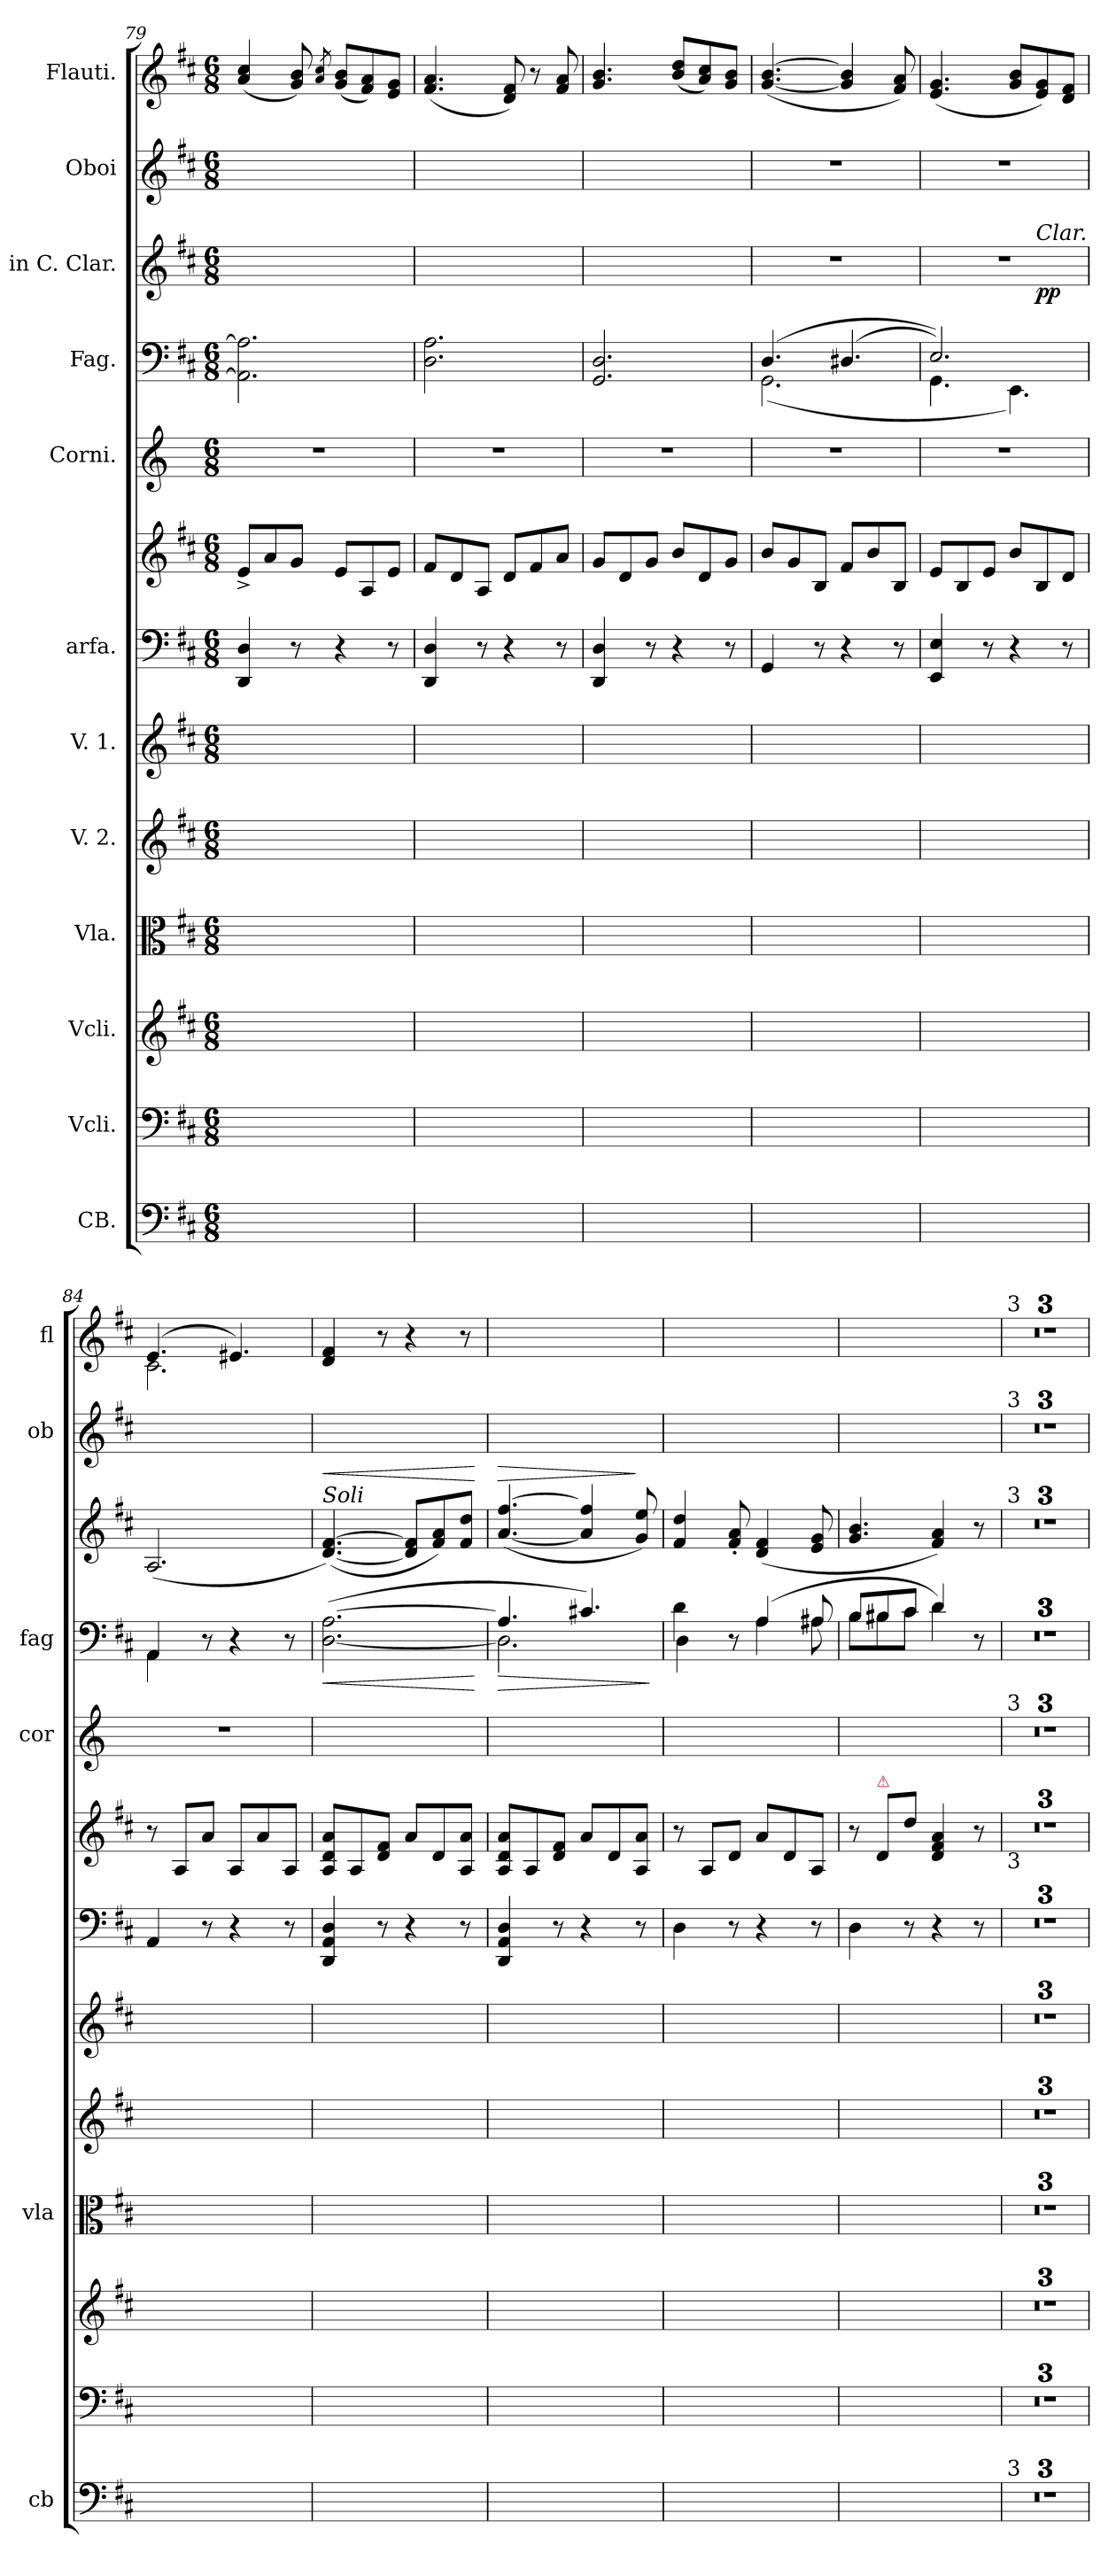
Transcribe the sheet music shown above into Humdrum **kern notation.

**kern	**kern	**kern	**kern	**kern	**kern	**kern	**kern	**kern	**kern	**dynam	**kern	**dynam	**kern	**kern
*part12	*part11	*part10	*part9	*part8	*part7	*part6	*part6	*part5	*part4	*part4	*part3	*part3	*part2	*part1
*staff13	*staff12	*staff11	*staff10	*staff9	*staff8	*staff7	*staff6	*staff5	*staff4	*staff4	*staff3	*staff3	*staff2	*staff1
*I"CB.	*I"Vcli.	*I"Vcli.	*I"Vla.	*I"V. 2.	*I"V. 1.	*I"arfa.	*	*I"Corni.	*I"Fag.	*	*I"in C. Clar.	*	*I"Oboi	*I"Flauti.
*I'cb	*	*	*I'vla	*	*	*	*	*I'cor	*I'fag	*	*	*	*I'ob	*I'fl
*clefF4	*clefF4	*clefG2	*clefC3	*clefG2	*clefG2	*clefF4	*clefG2	*clefG2	*clefF4	*	*clefG2	*	*clefG2	*clefG2
*	*	*	*	*	*	*	*	*ITrd3c5	*	*	*	*	*	*
*k[f#c#]	*k[f#c#]	*k[f#c#]	*k[f#c#]	*k[f#c#]	*k[f#c#]	*k[f#c#]	*k[f#c#]	*k[f#]	*k[f#c#]	*	*k[f#c#]	*	*k[f#c#]	*k[f#c#]
*M6/8	*M6/8	*M6/8	*M6/8	*M6/8	*M6/8	*M6/8	*M6/8	*M6/8	*M6/8	*	*M6/8	*	*M6/8	*M6/8
=79	=79	=79	=79	=79	=79	=79	=79	=79	=79	=79	=79	=79	=79	=79
2.ryy	2.ryy	2.ryy	2.ryy	2.ryy	2.ryy	4DD/ 4D/	8e^</L	2.r	2.AA]\ 2.A]\	.	2.ryy	.	2.ryy	(<4a/ 4cc#/
.	.	.	.	.	.	.	8a/	.	.	.	.	.	.	.
.	.	.	.	.	.	8r	8g/J	.	.	.	.	.	.	8g/ 8b/)
.	.	.	.	.	.	.	.	.	.	.	.	.	.	8qa/ 8qcc#/
.	.	.	.	.	.	4r	8e/L	.	.	.	.	.	.	(<8g/ 8b/L
.	.	.	.	.	.	.	8A/	.	.	.	.	.	.	8f#/ 8a/)
.	.	.	.	.	.	8r	8e/J	.	.	.	.	.	.	8e/ 8g/J
=80	=80	=80	=80	=80	=80	=80	=80	=80	=80	=80	=80	=80	=80	=80
2.ryy	2.ryy	2.ryy	2.ryy	2.ryy	2.ryy	4DD/ 4D/	8f#/L	2.r	2.D\ 2.A\	.	2.ryy	.	2.ryy	(<4.f#/ 4.a/
.	.	.	.	.	.	.	8d/	.	.	.	.	.	.	.
.	.	.	.	.	.	8r	8A/J	.	.	.	.	.	.	.
.	.	.	.	.	.	4r	8d/L	.	.	.	.	.	.	8d/ 8f#/)
.	.	.	.	.	.	.	8f#/	.	.	.	.	.	.	8r
.	.	.	.	.	.	8r	8a/J	.	.	.	.	.	.	8f#/ 8a/
=81	=81	=81	=81	=81	=81	=81	=81	=81	=81	=81	=81	=81	=81	=81
2.ryy	2.ryy	2.ryy	2.ryy	2.ryy	2.ryy	4DD/ 4D/	8g/L	2.r	2.GG/ 2.D/	.	2.ryy	.	2.ryy	4.g/ 4.b/
.	.	.	.	.	.	.	8d/	.	.	.	.	.	.	.
.	.	.	.	.	.	8r	8g/J	.	.	.	.	.	.	.
.	.	.	.	.	.	4r	8b/L	.	.	.	.	.	.	(<8b/ 8dd/L
.	.	.	.	.	.	.	8d/	.	.	.	.	.	.	8a/ 8cc#/)
.	.	.	.	.	.	8r	8g/J	.	.	.	.	.	.	8g/ 8b/J
=82	=82	=82	=82	=82	=82	=82	=82	=82	=82	=82	=82	=82	=82	=82
*	*	*	*	*	*	*	*	*	*^	*	*	*	*	*
2.ryy	2.ryy	2.ryy	2.ryy	2.ryy	2.ryy	4GG/	8b/L	2.r	(>4.D/	(2.GG\	.	2.r	.	2.r	(<[4.g/ [4.b/
.	.	.	.	.	.	.	8g/	.	.	.	.	.	.	.	.
.	.	.	.	.	.	8r	8B/J	.	.	.	.	.	.	.	.
.	.	.	.	.	.	4r	8f#/L	.	(<4.D#X/	.	.	.	.	.	4g]/ 4b]/
.	.	.	.	.	.	.	8b/	.	.	.	.	.	.	.	.
.	.	.	.	.	.	8r	8B/J	.	.	.	.	.	.	.	8f#/ 8a/)
=83	=83	=83	=83	=83	=83	=83	=83	=83	=83	=83	=83	=83	=83	=83	=83
*	*	*	*	*	*	*	*	*	*	*	*	*^	*	*	*
2.ryy	2.ryy	2.ryy	2.ryy	2.ryy	2.ryy	4EE/ 4E/	8e/L	2.r	2.E/))	4.GG\	.	2.r	2ryy	.	2.r	(<4.e/ 4.g/
.	.	.	.	.	.	.	8B/	.	.	.	.	.	.	.	.	.
.	.	.	.	.	.	8r	8e/J	.	.	.	.	.	.	.	.	.
.	.	.	.	.	.	4r	8b/L	.	.	4.EE\)	.	.	.	.	.	8g/ 8b/L
!	!	!	!	!	!	!	!	!	!	!	!	!	!LO:TX:a:i:t=Clar.	!	!	!
!	!	!	!	!	!	!	!	!	!	!	!	!	!	!LO:DY:b	!	!
.	.	.	.	.	.	.	8B/	.	.	.	.	.	4ryy	pp	.	8e/ 8g/)
.	.	.	.	.	.	8r	8d/J	.	.	.	.	.	.	.	.	8d/ 8f#/J
=84	=84	=84	=84	=84	=84	=84	=84	=84	=84	=84	=84	=84	=84	=84	=84	=84
*	*	*	*	*	*	*	*	*	*	*	*	*	*	*	*	*^
!	!	!	!	!	!	!	!	!	!	!	!	!LO:TX:a:color=blue:t=12	!	!	!	!	!
*	*	*	*	*	*	*	*	*	*	*	*	*v	*v	*	*	*	*
2.ryy	2.ryy	2.ryy	2.ryy	2.ryy	2.ryy	4AA/	8r	2.r	4AA/	4AA\	.	(>2.A/	.	2.ryy	(>4.e/	2.c#\
.	.	.	.	.	.	.	8A/L	.	.	.	.	.	.	.	.	.
.	.	.	.	.	.	8r	8a/J	.	8r	2ryy	.	.	.	.	.	.
.	.	.	.	.	.	4r	8A/L	.	4r	.	.	.	.	.	4.e#X/)	.
.	.	.	.	.	.	.	8a/	.	.	.	.	.	.	.	.	.
.	.	.	.	.	.	8r	8A/J	.	8r	.	.	.	.	.	.	.
*	*	*	*	*	*	*	*	*	*v	*v	*	*	*	*	*v	*v
=85	=85	=85	=85	=85	=85	=85	=85	=85	=85	=85	=85	=85	=85	=85
!	!	!	!	!	!	!	!	!	!	!	!LO:TX:a:i:t=Soli	!	!	!
!	!	!	!	!	!	!	!	!	!	!LO:HP:b	!	!LO:HP:a	!	!
2.ryy	2.ryy	2.ryy	2.ryy	2.ryy	2.ryy	4DD/ 4AA/ 4D/	8A/ 8d/ 8a/L	2.ryy	(>[2.D\ [2.A\	<	([4.d/ [4.f#/)	<	2.ryy	4d/ 4f#/
.	.	.	.	.	.	.	8A/	.	.	.	.	.	.	.
.	.	.	.	.	.	8r	8d/ 8f#/J	.	.	.	.	.	.	8r
.	.	.	.	.	.	4r	8a/L	.	.	.	8d]/ 8f#]/L	.	.	4r
.	.	.	.	.	.	.	8d/	.	.	.	8f#/ 8a/)	.	.	.
.	.	.	.	.	.	8r	8A/ 8a/J	.	.	.	8f#/ 8dd/J	.	.	8r
.	.	.	.	.	.	.	.	.	.	[	.	[	.	.
=86	=86	=86	=86	=86	=86	=86	=86	=86	=86	=86	=86	=86	=86	=86
*	*	*	*	*	*	*	*	*	*^	*	*	*	*	*
!	!	!	!	!	!	!	!	!	!	!	!LO:HP:b	!	!LO:HP:a	!	!
2.ryy	2.ryy	2.ryy	2.ryy	2.ryy	2.ryy	4DD/ 4AA/ 4D/	8A/ 8d/ 8a/L	2.ryy	4.A/]	2.D\]	>	(>[4.a/ [4.ff#/	>	2.ryy	2.ryy
.	.	.	.	.	.	.	8A/	.	.	.	.	.	.	.	.
.	.	.	.	.	.	8r	8d/ 8f#/J	.	.	.	.	.	.	.	.
.	.	.	.	.	.	4r	8a/L	.	4.c#X/)	.	.	4a]/ 4ff#]/	.	.	.
.	.	.	.	.	.	.	8d/	.	.	.	.	.	.	.	.
.	.	.	.	.	.	8r	8A/ 8a/J	.	.	.	.	8g/ 8ee/)	]	.	.
*	*	*	*	*	*	*	*	*	*v	*v	*	*	*	*	*
.	.	.	.	.	.	.	.	.	.	]	.	.	.	.
=87	=87	=87	=87	=87	=87	=87	=87	=87	=87	=87	=87	=87	=87	=87
*	*	*	*	*	*	*	*	*	*^	*	*	*	*	*
2.ryy	2.ryy	2.ryy	2.ryy	2.ryy	2.ryy	4D\	8r	2.ryy	4d\	4D\	.	4f#/ 4dd/	.	2.ryy	2.ryy
.	.	.	.	.	.	.	8A/L	.	.	.	.	.	.	.	.
.	.	.	.	.	.	8r	8d/J	.	8r	8ryy	.	8f#'/ 8a'/	.	.	.
.	.	.	.	.	.	4r	8a/L	.	(<4A/	4A\	.	(<4d/ 4f#/	.	.	.
.	.	.	.	.	.	.	8d/	.	.	.	.	.	.	.	.
.	.	.	.	.	.	8r	8A/J	.	8A#X/	8A#X\	.	8e/ 8g/	.	.	.
=88	=88	=88	=88	=88	=88	=88	=88	=88	=88	=88	=88	=88	=88	=88	=88
2.ryy	2.ryy	2.ryy	2.ryy	2.ryy	2.ryy	4D\	8r	2.ryy	8B/L	8B\L	.	4.g/ 4.b/	.	2.ryy	2.ryy
!	!	!	!	!	!	!	!LO:TX:a:color=crimson:t=⚠	!	!	!	!	!	!	!	!
.	.	.	.	.	.	.	8d/L	.	8B#X/	8B#X\	.	.	.	.	.
.	.	.	.	.	.	8r	8dd\J	.	8c#/J	8c#\J	.	.	.	.	.
.	.	.	.	.	.	4r	4d/ 4f#/ 4a/	.	4d/	4d\)	.	4f#/ 4a/)	.	.	.
.	.	.	.	.	.	8r	8r	.	8r	8ryy	.	8r	.	.	.
=89	=89	=89	=89	=89	=89	=89	=89	=89	=89	=89	=89	=89	=89	=89	=89
!	!	!	!	!	!	!	!	!	!	!	!	!	!	!	!LO:TX:a:t=3
!	!	!	!	!	!	!	!	!	!	!	!	!	!	!LO:TX:a:t=3	!
!	!	!	!	!	!	!	!	!	!	!	!	!LO:TX:a:t=3	!	!	!
!	!	!	!	!	!	!	!	!	!LO:TX:a:t=3	!	!	!	!	!	!
!	!	!	!	!	!	!	!	!LO:TX:a:t=3	!	!	!	!	!	!	!
!	!	!	!	!	!	!	!LO:TX:b:t=3	!	!	!	!	!	!	!	!
!LO:TX:a:t=3	!	!	!	!	!	!	!	!	!	!	!	!	!	!	!
*	*	*	*	*	*	*	*	*	*v	*v	*	*	*	*	*
2.ryy	2.ryy	2.ryy	2.ryy	2.ryy	2.ryy	2.r	2.r	2.r	2.r	.	2.r	.	2.r	2.r
=90	=90	=90	=90	=90	=90	=90	=90	=90	=90	=90	=90	=90	=90	=90
2.ryy	2.ryy	2.ryy	2.ryy	2.ryy	2.ryy	2.r	2.r	2.r	2.r	.	2.r	.	2.r	2.r
=91	=91	=91	=91	=91	=91	=91	=91	=91	=91	=91	=91	=91	=91	=91
2.ryy	2.ryy	2.ryy	2.ryy	2.ryy	2.ryy	2.r	2.r	2.r	2.r	.	2.r	.	2.r	2.r
=	=	=	=	=	=	=	=	=	=	=	=	=	=	=
*-	*-	*-	*-	*-	*-	*-	*-	*-	*-	*-	*-	*-	*-	*-
